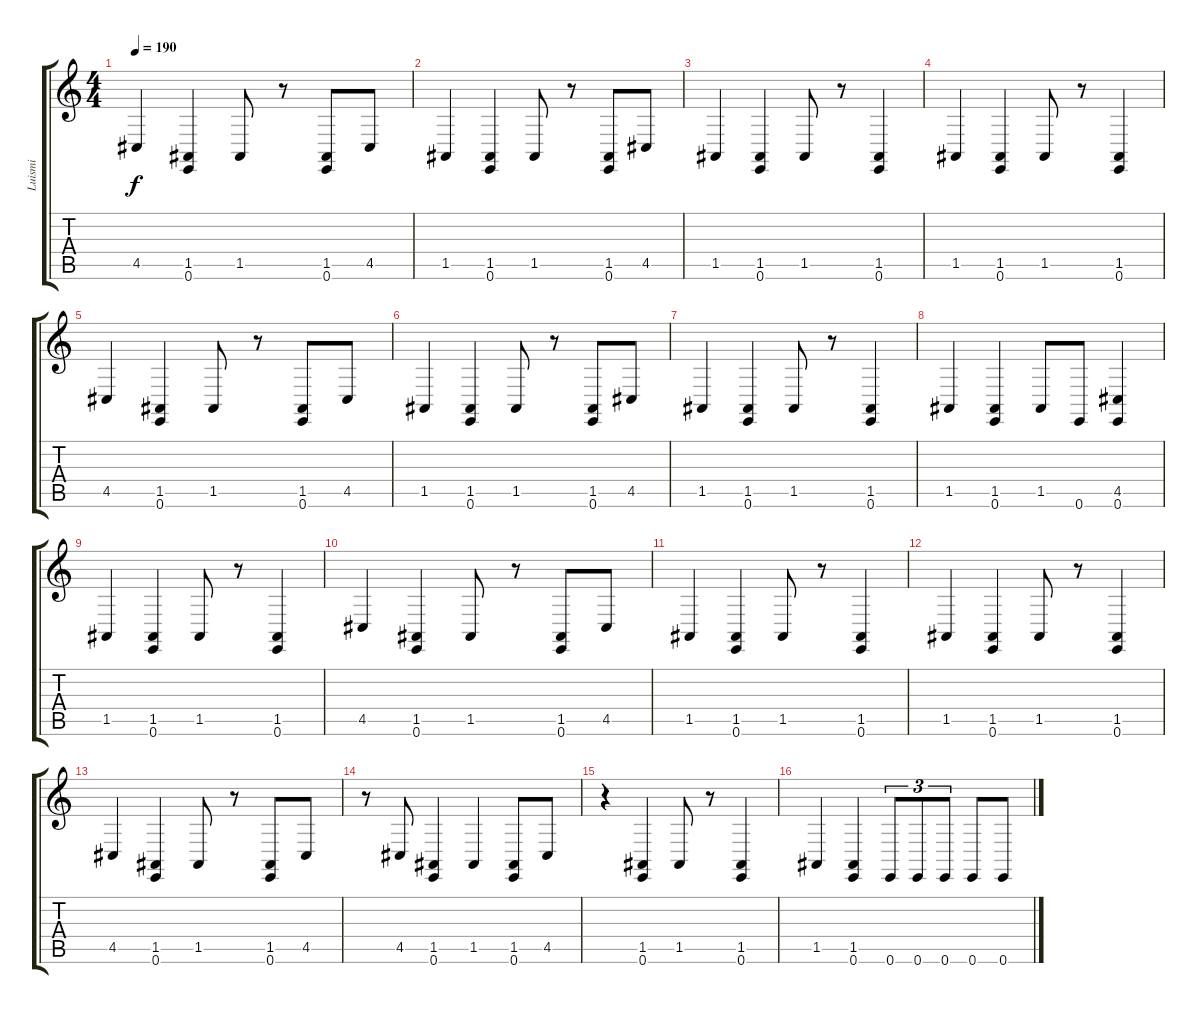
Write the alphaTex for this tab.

\track ("Luismi" "Luismi") {instrument acousticgrandpiano}
\staff {score tabs}
\tuning (E4 B3 G3 D3 A2 E2) {hide}
\ts (4 4)
\tempo 190
\clef g2
\ks c
4.5.4{dy f} (1.5 0.6).4 1.5.8 r.8 (1.5 0.6).8 4.5.8 |
1.5.4 (1.5 0.6).4 1.5.8 r.8 (1.5 0.6).8 4.5.8 |
1.5.4 (1.5 0.6).4 1.5.8 r.8 (1.5 0.6).4 |
1.5.4 (1.5 0.6).4 1.5.8 r.8 (1.5 0.6).4 |
4.5.4 (1.5 0.6).4 1.5.8 r.8 (1.5 0.6).8 4.5.8 |
1.5.4 (1.5 0.6).4 1.5.8 r.8 (1.5 0.6).8 4.5.8 |
1.5.4 (1.5 0.6).4 1.5.8 r.8 (1.5 0.6).4 |
1.5.4 (1.5 0.6).4 1.5.8 0.6.8 (4.5 0.6).4 |
1.5.4 (1.5 0.6).4 1.5.8 r.8 (1.5 0.6).4 |
4.5.4 (1.5 0.6).4 1.5.8 r.8 (1.5 0.6).8 4.5.8 |
1.5.4 (1.5 0.6).4 1.5.8 r.8 (1.5 0.6).4 |
1.5.4 (1.5 0.6).4 1.5.8 r.8 (1.5 0.6).4 |
4.5.4 (1.5 0.6).4 1.5.8 r.8 (1.5 0.6).8 4.5.8 |
r.8 4.5.8 (1.5 0.6).4 1.5.4 (1.5 0.6).8 4.5.8 |
r.4 (1.5 0.6).4 1.5.8 r.8 (1.5 0.6).4 |
1.5.4 (1.5 0.6).4 0.6.8{tu (3 2)} 0.6.8{tu (3 2)} 0.6.8{tu (3 2)} 0.6.8 0.6.8
